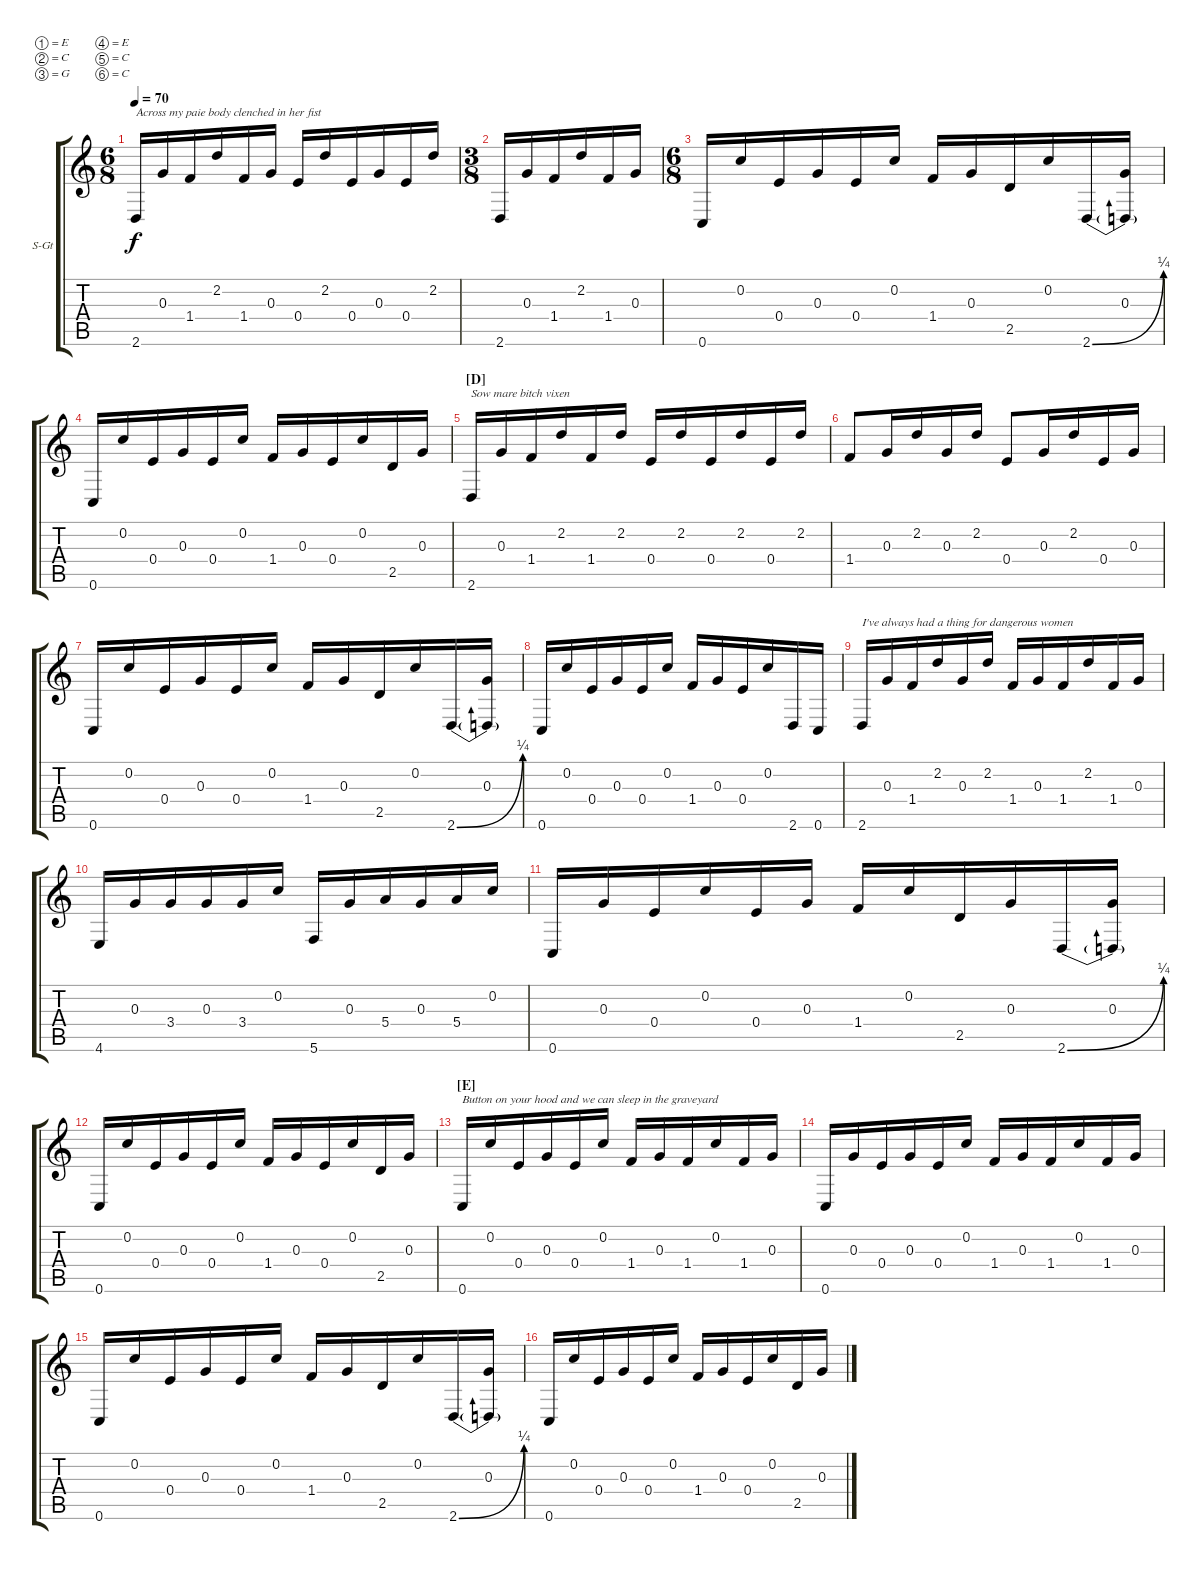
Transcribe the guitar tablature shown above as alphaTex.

\defaultSystemsLayout 4
\bracketExtendMode groupsimilarinstruments
\firstSystemTrackNameOrientation horizontal
\otherSystemsTrackNameOrientation horizontal
\track ("Steel Guitar" "S-Gt") {instrument acousticguitarsteel}
\staff {score tabs}
\tuning (E4 C4 G3 E3 C3 C2)
\ts (6 8)
\tempo 70
\clef g2
\scale
0.823256
\ks c
2.6.16{txt "Across my paie body clenched in her fist" dy f} 0.3.16 1.4.16 2.2.16 1.4.16 0.3.16 0.4.16 2.2.16 0.4.16 0.3.16 0.4.16 2.2.16 |
\ts (3 8)
\scale
0.786047 2.6.16 0.3.16 1.4.16 2.2.16 1.4.16 0.3.16 |
\ts (6 8)
\scale
0.883721 0.6.16 0.2.16 0.4.16 0.3.16 0.4.16 0.2.16 1.4.16 0.3.16 2.5.16 0.2.16 2.6{be (bend 0 0 21.599999999999998 1)}.16 (0.3 2.6{t}).16 |
\scale
0.741434 0.6.16 0.2.16 0.4.16 0.3.16 0.4.16 0.2.16 1.4.16 0.3.16 0.4.16 0.2.16 2.5.16 0.3.16 |
\section ("D" "")
2.6.16{txt "Sow mare bitch vixen "} 0.3.16 1.4.16 2.2.16 1.4.16 2.2.16 0.4.16 2.2.16 0.4.16 2.2.16 0.4.16 2.2.16 |
1.4.8 0.3.16 2.2.16 0.3.16 2.2.16 0.4.8 0.3.16 2.2.16 0.4.16 0.3.16 |
0.6.16 0.2.16 0.4.16 0.3.16 0.4.16 0.2.16 1.4.16 0.3.16 2.5.16 0.2.16 2.6{be (bend 0 0 19.2 1)}.16 (0.3 2.6{t}).16 |
0.6.16 0.2.16 0.4.16 0.3.16 0.4.16 0.2.16 1.4.16 0.3.16 0.4.16 0.2.16 2.6.16 0.6.16 |
2.6.16{txt "I've always had a thing for dangerous women "} 0.3.16 1.4.16 2.2.16 0.3.16 2.2.16 1.4.16 0.3.16 1.4.16 2.2.16 1.4.16 0.3.16 |
4.6.16 0.3.16 3.4.16 0.3.16 3.4.16 0.2.16 5.6.16 0.3.16 5.4.16 0.3.16 5.4.16 0.2.16 |
0.6.16 0.3.16 0.4.16 0.2.16 0.4.16 0.3.16 1.4.16 0.2.16 2.5.16 0.3.16 2.6{be (bend 0 0 19.2 1)}.16 (0.3 2.6{t}).16 |
0.6.16 0.2.16 0.4.16 0.3.16 0.4.16 0.2.16 1.4.16 0.3.16 0.4.16 0.2.16 2.5.16 0.3.16 |
\section ("E" "")
0.6.16{txt "Button on your hood and we can sleep in the graveyard "} 0.2.16 0.4.16 0.3.16 0.4.16 0.2.16 1.4.16 0.3.16 1.4.16 0.2.16 1.4.16 0.3.16 |
0.6.16 0.3.16 0.4.16 0.3.16 0.4.16 0.2.16 1.4.16 0.3.16 1.4.16 0.2.16 1.4.16 0.3.16 |
0.6.16 0.2.16 0.4.16 0.3.16 0.4.16 0.2.16 1.4.16 0.3.16 2.5.16 0.2.16 2.6{be (bend 0 0 18.599999999999998 1)}.16 (0.3 2.6{t}).16 |
0.6.16 0.2.16 0.4.16 0.3.16 0.4.16 0.2.16 1.4.16 0.3.16 0.4.16 0.2.16 2.5.16 0.3.16
